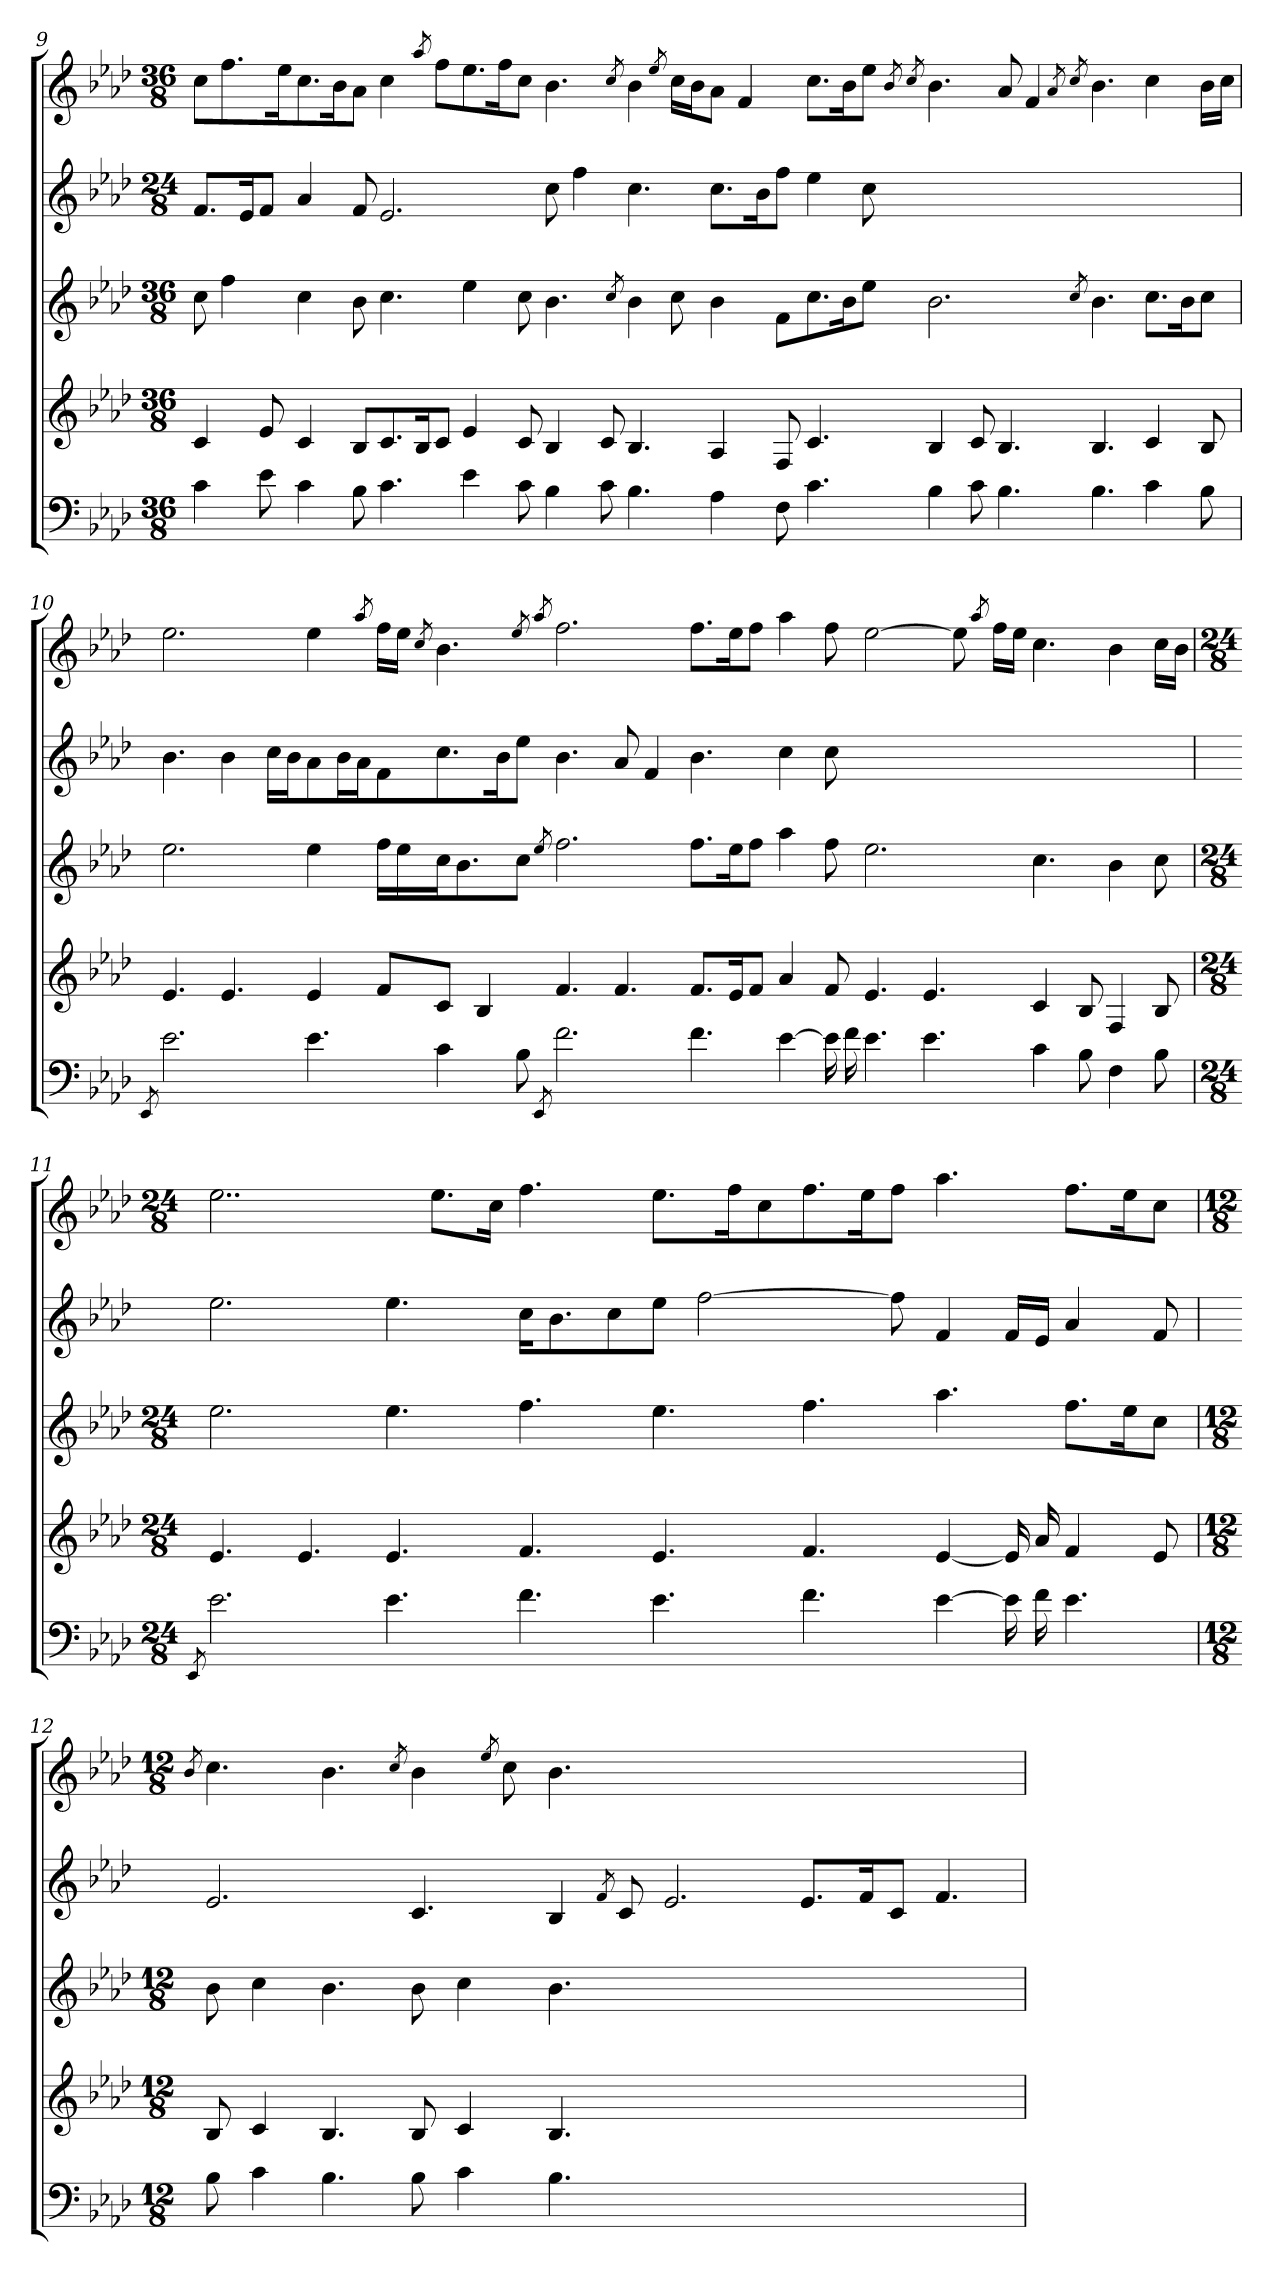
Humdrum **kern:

**kern	**kern	**kern	**kern	**kern
*part5	*part4	*part3	*part2	*part1
*staff5	*staff4	*staff3	*staff2	*staff1
*clefF4	*clefG2	*clefG2	*clefG2	*clefG2
*k[b-e-a-d-]	*k[b-e-a-d-]	*k[b-e-a-d-]	*k[b-e-a-d-]	*k[b-e-a-d-]
*M36/8	*M36/8	*M36/8	*M24/8	*M36/8
=9	=9	=9	=9	=9
4c	4c	8cc	8.f/L	8cc\L
.	.	4ff	.	8.ff\
.	.	.	16e-/K	.
8e-	8e-	.	8f/J	.
.	.	.	.	16ee-\K
4c	4c	4cc	4a-	8.cc\
.	.	.	.	16b-\K
8B-	8B-/L	8b-	8f	8a-\J
4.c	8.c/	4.cc	2.e-	4cc
.	16B-/K	.	.	.
.	.	.	.	8qaa-
.	8c/J	.	.	8ff\L
4e-	4e-	4ee-	.	8.ee-\
.	.	.	.	16ff\K
8c	8c	8cc	.	8cc\J
4B-	4B-	4.b-	8cc	4.b-
.	.	.	4ff	.
8c	8c	.	.	.
.	.	8qcc	.	8qcc
4.B-	4.B-	4b-	4.cc	4b-
.	.	.	.	8qee-
.	.	8cc	.	16cc\LL
.	.	.	.	16b-\J
4A-	4A-	4b-	8.cc\L	8a-\J
.	.	.	.	4f
.	.	.	16b-\K	.
8F	8F	8f\L	8ff\J	.
4.c	4.c	8.cc\	4ee-	8.cc\L
.	.	16b-\K	.	16b-\K
.	.	8ee-\J	8cc	8ee-\J
.	.	.	.	8qb-
.	.	.	.	8qcc
4B-	4B-	2.b-	1.ryy	4.b-
8c	8c	.	.	.
4.B-	4.B-	.	.	8a-
.	.	.	.	4f
.	.	.	.	8qa-
.	.	8qcc	.	8qcc
4.B-	4.B-	4.b-	.	4.b-
4c	4c	8.cc\L	.	4cc
.	.	16b-\K	.	.
8B-	8B-	8cc\J	.	16b-\LL
.	.	.	.	16cc\JJ
=10	=10	=10	=10	=10
8qEE-	.	.	.	.
2.e-	4.e-	2.ee-	4.b-	2.ee-
.	4.e-	.	4b-	.
.	.	.	16cc\LL	.
.	.	.	16b-\J	.
4.e-	4e-	4ee-	8a-\	4ee-
.	.	.	16b-\L	.
.	.	.	16a-\J	.
.	.	.	.	8qaa-
.	8f/L	16ff\LL	8f\	16ff\LL
.	.	16ee-\	.	16ee-\JJ
.	.	.	.	8qcc
4c	8c/J	16cc\J	8.cc\	4.b-
.	.	8.b-\	.	.
.	4B-	.	.	.
.	.	.	16b-\K	.
8B-	.	8cc\J	8ee-\J	.
.	.	.	.	8qee-
8qEE-	.	8qee-	.	8qaa-
2.f	4.f	2.ff	4.b-	2.ff
.	4.f	.	8a-	.
.	.	.	4f	.
4.f	8.f/L	8.ff\L	4.b-	8.ff\L
.	16e-/K	16ee-\K	.	16ee-\K
.	8f/J	8ff\J	.	8ff\J
[4e-	4a-	4aa-	4cc	4aa-
16e-]	8f	8ff	8cc	8ff
16f	.	.	.	.
4.e-	4.e-	2.ee-	1.ryy	[2ee-
4.e-	4.e-	.	.	.
.	.	.	.	8ee-]
.	.	.	.	8qaa-
.	.	.	.	16ff\LL
.	.	.	.	16ee-\JJ
4c	4c	4.cc	.	4.cc
8B-	8B-	.	.	.
4F	4F	4b-	.	4b-
8B-	8B-	8cc	.	16cc\LL
.	.	.	.	16b-\JJ
=11	=11	=11	=11	=11
*M24/8	*M24/8	*M24/8	*	*M24/8
8qEE-	.	.	.	.
2.e-	4.e-	2.ee-	2.ee-	2..ee-
.	4.e-	.	.	.
4.e-	4.e-	4.ee-	4.ee-	.
.	.	.	.	8.ee-\L
.	.	.	.	16cc\Jk
4.f	4.f	4.ff	16cc\KL	4.ff
.	.	.	8.b-\	.
.	.	.	8cc\	.
4.e-	4.e-	4.ee-	8ee-\J	8.ee-\L
.	.	.	[2ff	.
.	.	.	.	16ff\K
.	.	.	.	8cc\
4.f	4.f	4.ff	.	8.ff\
.	.	.	.	16ee-\K
.	.	.	8ff]	8ff\J
[4e-	[4e-	4.aa-	4f	4.aa-
16e-]	16e-]	.	16f/LL	.
16f	16a-	.	16e-/JJ	.
4.e-	4f	8.ff\L	4a-	8.ff\L
.	.	16ee-\K	.	16ee-\K
.	8e-	8cc\J	8f	8cc\J
=12	=12	=12	=12	=12
*M12/8	*M12/8	*M12/8	*	*M12/8
.	.	.	.	8qb-
8B-	8B-	8b-	2.e-	4.cc
4c	4c	4cc	.	.
4.B-	4.B-	4.b-	.	4.b-
.	.	.	.	8qcc
8B-	8B-	8b-	4.c	4b-
4c	4c	4cc	.	.
.	.	.	.	8qee-
.	.	.	.	8cc
4.B-	4.B-	4.b-	4B-	4.b-
.	.	.	8qf	.
.	.	.	8c	.
1.ryy	1.ryy	1.ryy	2.e-	1.ryy
.	.	.	8.e-/L	.
.	.	.	16f/K	.
.	.	.	8c/J	.
.	.	.	4.f	.
=	=	=	=	=
*-	*-	*-	*-	*-
